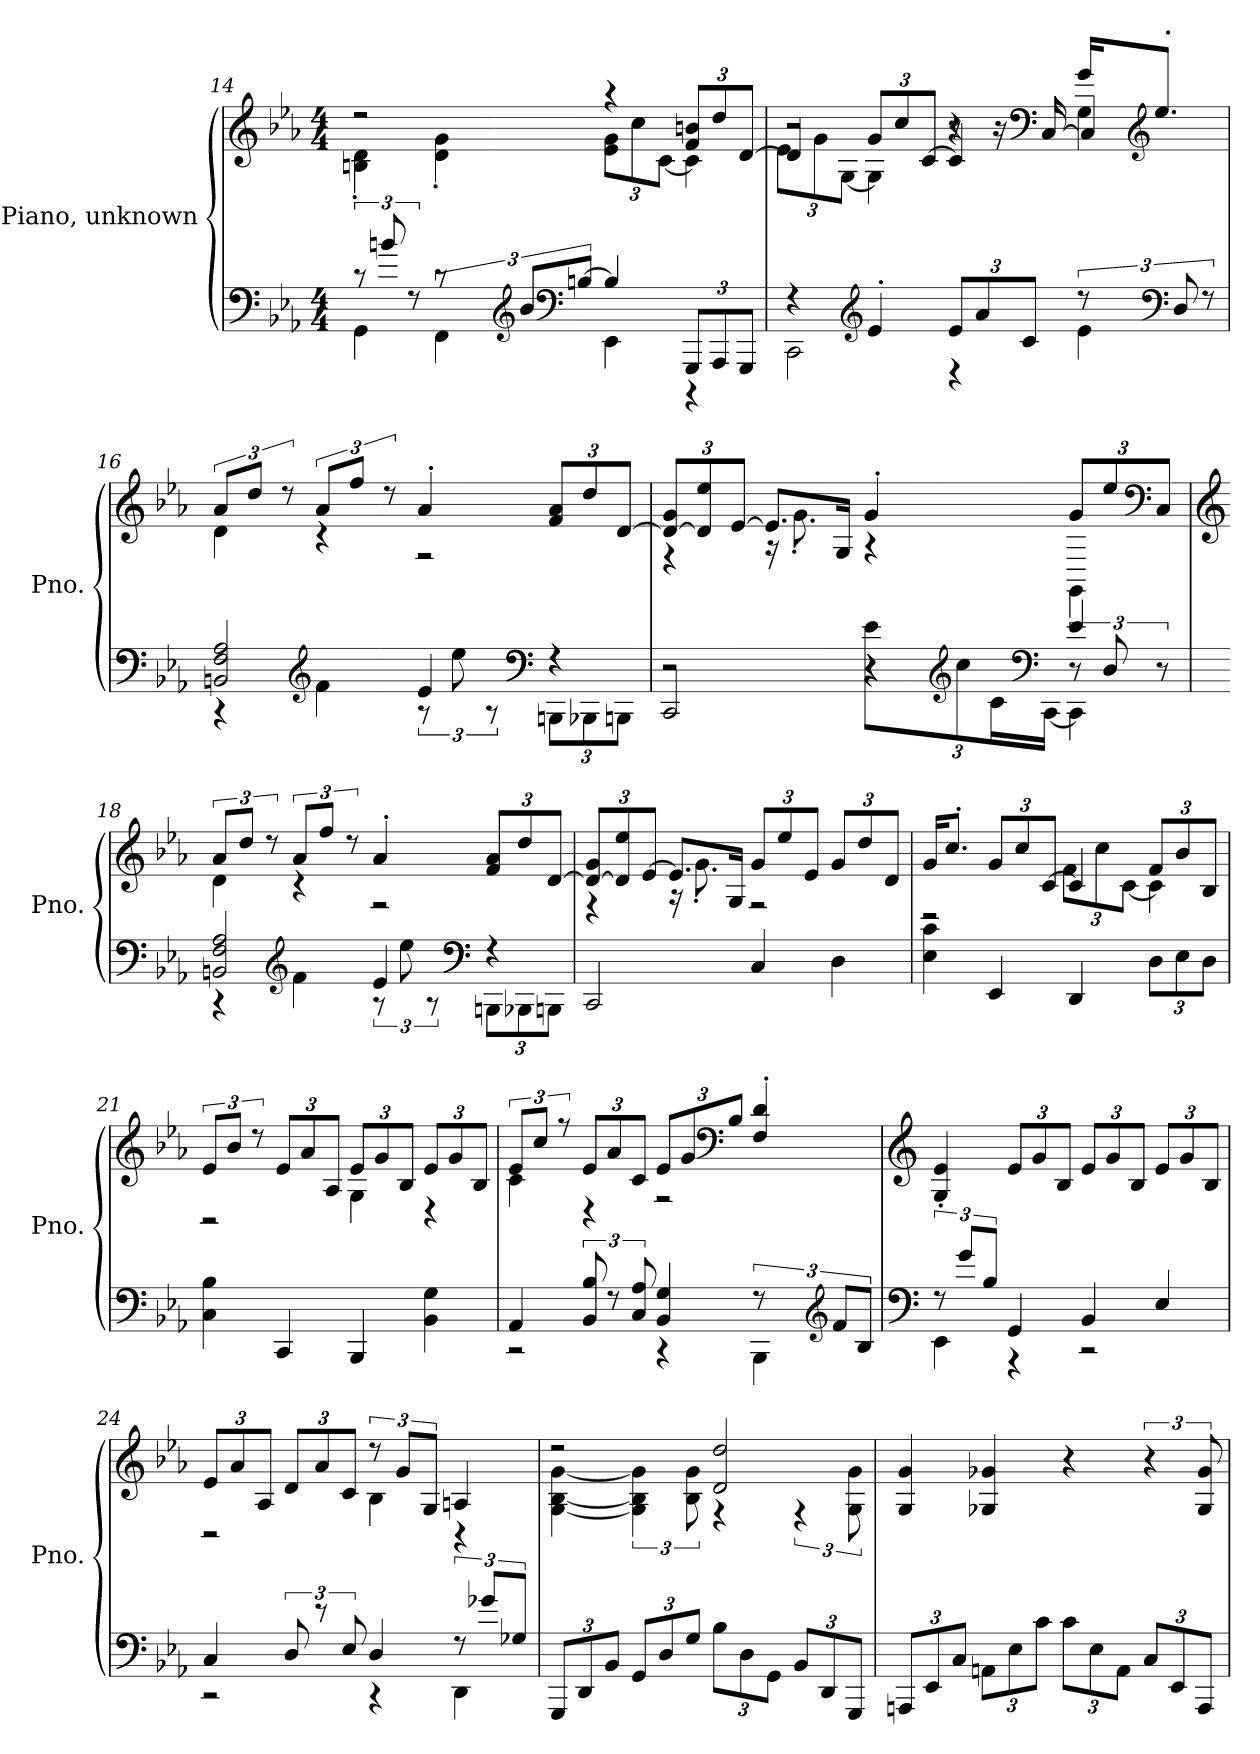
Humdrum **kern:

**kern	**kern
*part1	*part1
*staff2	*staff1
*I"Piano, unknown	*
*I'Pno.	*
!!LO:PB:g=z
*clefF4	*clefG2
*k[b-e-a-]	*k[b-e-a-]
*M4/4	*M4/4
=14	=14
*^	*^
12r	4GG\	2r	4Bn\' 4d\'
12bn/	.	.	.
12r	.	.	.
12r	4FF\	.	4d\' 4g\'
*clefG2	*	*	*
12b/L	.	.	.
*clefF4	*	*	*
[12Bn/J	.	.	.
*	*	*	*Xbrackettup
4B/]	4EE-\	4r	12e-\ 12g\L
.	.	.	12cc\
.	.	.	[12c\J
*Xbrackettup	*	*	*
12GGG/L	4r	12f/ 12bn/L	4c\]
12AAA-/	.	12dd/	.
12GGG/J	.	[12d/J	.
=15	=15	=15	=15
*	*	*	*^
4r	2CC\	4d/]	12e-\L	2r
.	.	.	12g\	.
.	.	.	[12G\J	.
*clefG2	*	*	*	*
4e-'/	.	12g/L	4G\]	.
.	.	12cc/	.	.
.	.	[12c/J	.	.
12e-/L	4r	4c/]	4r	8r
12a-/	.	.	.	.
.	.	.	.	16r
12c/J	.	.	.	.
*	*	*clefF4	*	*
.	.	.	.	[16C/
*brackettup	*	*	*	*
12r	4e-\	16g/KL	4G\	4C/]
*	*	*clefG2	*	*
.	.	8.ee-'/J	.	.
*clefF4	*	*	*	*
12D/	.	.	.	.
12r	.	.	.	.
*	*	*v	*v	*v
!!LO:LB:g=z
=16	=16	=16
*	*	*brackettup
*	*	*^
2BBn/ 2F/ 2A-/	4r	12a-/L	4d\
.	.	12dd/J	.
.	.	12r	.
*clefG2	*	*	*
.	4f\	12a-/L	4r
.	.	12ff/J	.
.	.	12r	.
4e-/	12r	4a-'/	2r
.	12ee-\	.	.
.	12r	.	.
*clefF4	*	*	*
*	*Xbrackettup	*Xbrackettup	*
4r	12BBBn\L	12f/ 12a-/L	.
.	12BBB-X\	12dd/	.
.	12BBBn\J	[12d/J	.
=17	=17	=17	=17
*	*^	*	*
2r	2r	2CC/	12d/_ 12g/L	4r
.	.	.	12d/] 12ee-/	.
.	.	.	[12e-/J	.
.	.	.	8.e-/L]	16r
.	.	.	.	8.g'\
.	.	.	16G/Jk	.
4r	12e-\L	4r	4g'/	4r
*clefG2	*	*	*	*
.	12cc\	.	.	.
.	24c\L	.	.	.
*clefF4	*	*	*	*
.	[24CC\JJ	.	.	.
*	*	*brackettup	*	*
4e-/	4CC\]	12r	12g/L	4GG\
.	.	12D/	12ee-/	.
*	*	*	*clefF4	*
.	.	12r	12C/J	.
*v	*v	*v	*	*
!!LO:LB:g=z	!!
=18	=18	=18
*	*clefG2	*
*^	*	*
*	*	*brackettup	*
2BBn/ 2F/ 2A-/	4r	12a-/L	4d\
.	.	12dd/J	.
.	.	12r	.
*clefG2	*	*	*
.	4f\	12a-/L	4r
.	.	12ff/J	.
.	.	12r	.
4e-/	12r	4a-'/	2r
.	12ee-\	.	.
.	12r	.	.
*clefF4	*	*	*
*	*Xbrackettup	*Xbrackettup	*
4r	12BBBn\L	12f/ 12a-/L	.
.	12BBB-X\	12dd/	.
.	12BBBn\J	[12d/J	.
*v	*v	*	*
=19	=19	=19
2CC/	12d/_ 12g/L	4r
.	12d/] 12ee-/	.
.	[12e-/J	.
.	8.e-/L]	16r
.	.	8.g'\
.	16G/Jk	.
4C/	12g/L	2r
.	12ee-/	.
.	12e-/J	.
4D\	12g/L	.
.	12dd/	.
.	12d/J	.
=20	=20	=20
4E-\ 4c\	16g/KL	2r
.	8.cc'/J	.
4EE-/	12g/L	.
.	12cc/	.
.	[12c/J	.
4DD/	4c/]	12f\L
.	.	12cc\
.	.	[12c\J
12D\L	12f/L	4c\]
12E-\	12b-/	.
12D\J	12B-/J	.
!!LO:LB:g=z	!!
=21	=21	=21
*	*brackettup	*
4C\ 4B-\	12e-/L	2r
.	12b-/J	.
.	12r	.
*	*Xbrackettup	*
4CC/	12e-/L	.
.	12a-/	.
.	12A-/J	.
4BBB-/	12e-/L	4G\
.	12g/	.
.	12B-/J	.
4BB-\ 4G\	12e-/L	4r
.	12g/	.
.	12B-/J	.
=22	=22	=22
*^	*	*
*	*	*brackettup	*
4AA-/	2r	12e-/L	4c\
.	.	12cc/J	.
.	.	12r	.
*brackettup	*	*Xbrackettup	*
12BB-/ 12B-/	.	12e-/L	4r
12r	.	12a-/	.
12C/ 12A-/	.	12c/J	.
4BB-/ 4G/	4r	12e-/L	2r
.	.	12g/	.
*	*	*clefF4	*
.	.	12B-/J	.
12r	4BBB-\	4F/' 4d/'	.
*clefG2	*	*	*
12f/L	.	.	.
12B-/J	.	.	.
*	*	*v	*v
=23	=23	=23
*clefF4	*	*clefG2
12r	4EE-\	4G/' 4e-/'
12g/L	.	.
12B-/J	.	.
4GG/	4r	12e-/L
.	.	12g/
.	.	12B-/J
4BB-/	2r	12e-/L
.	.	12g/
.	.	12B-/J
4E-/	.	12e-/L
.	.	12g/
.	.	12B-/J
!!LO:LB:g=z
=24	=24	=24
*	*	*^
4C/	2r	12e-/L	2r
.	.	12a-/	.
.	.	12A-/J	.
12D/	.	12d/L	.
12r	.	12a-/	.
12E-/	.	12c/J	.
*	*	*brackettup	*
4D/	4r	12r	4B-\
.	.	12g/L	.
.	.	12G/J	.
12r	4DD\	4An/	4r
12g-X/L	.	.	.
12G-X/J	.	.	.
*v	*v	*	*
=25	=25	=25
*Xbrackettup	*	*
12GGG/L	2r	[4G\ [4B-\ [4g\
12DD/	.	.
12BB-/J	.	.
12GG/L	.	6G\] 6B-\] 6g\]
12D/	.	.
12G/J	.	12B-\ 12g\
12B-\L	2d/ 2dd/	4r
12D\	.	.
12GG\J	.	.
12BB-/L	.	6r
12DD/	.	.
12GGG/J	.	12G\ 12g\
*	*v	*v
=26	=26
12AAAn/L	4G/ 4g/
12EE-/	.
12C/J	.
12AAn\L	4G-X/ 4g-X/
12E-\	.
12c\J	.
12c\L	4r
12E-\	.
12AA\J	.
12C/L	6r
12EE-/	.
12AAA/J	12G-/ 12g-/
=	=
*-	*-
